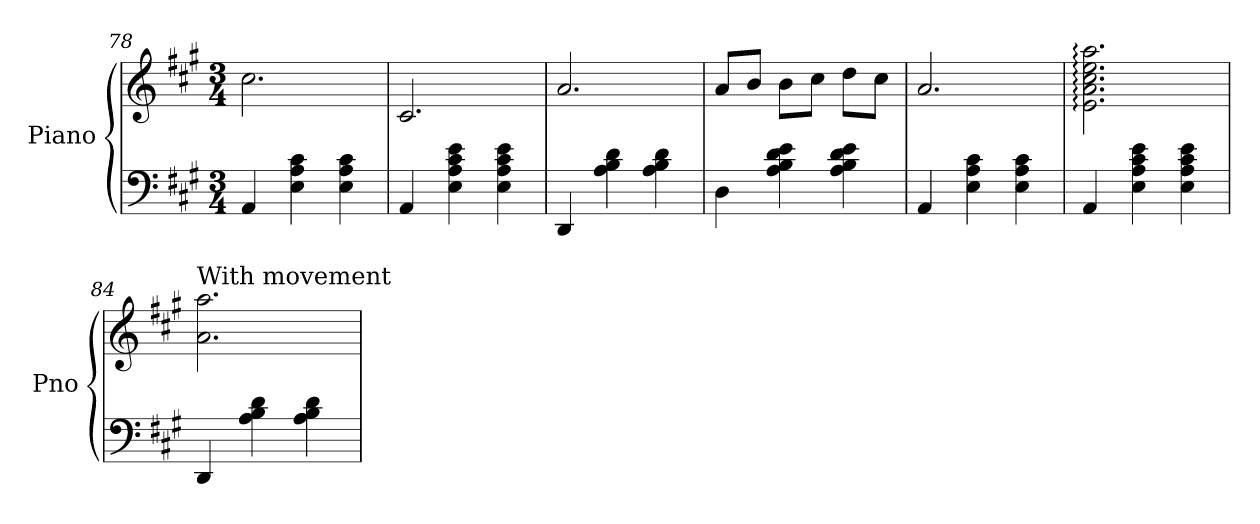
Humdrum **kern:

**kern	**kern
*part1	*part1
*staff2	*staff1
*I"Piano	*
*I'Pno	*
*clefF4	*clefG2
*k[f#c#g#]	*k[f#c#g#]
*A:	*A:
*M3/4	*M3/4
=78	=78
4AA/	2.cc#\
4E\ 4A\ 4c#\	.
4E\ 4A\ 4c#\	.
=79	=79
4AA/	2.c#/
4E\ 4A\ 4c#\ 4e\	.
4E\ 4A\ 4c#\ 4e\	.
=80	=80
4DD/	2.a/
4A\ 4B\ 4d\	.
4A\ 4B\ 4d\	.
=81	=81
4D\	8a/L
.	8b/J
4A\ 4B\ 4d\ 4e\	8b\L
.	8cc#\J
4A\ 4B\ 4d\ 4e\	8dd\L
.	8cc#\J
!!LO:LB:g=z
=82	=82
4AA/	2.a/
4E\ 4A\ 4c#\	.
4E\ 4A\ 4c#\	.
=83	=83
4AA/	2.e\: 2.a\: 2.cc#\: 2.ee\: 2.aa\:
4E\ 4A\ 4c#\ 4e\	.
4E\ 4A\ 4c#\ 4e\	.
=84	=84
!	!LO:TX:a:t=With movement
4DD/	2.a\ 2.aa\
4A\ 4B\ 4d\	.
4A\ 4B\ 4d\	.
=	=
*-	*-
